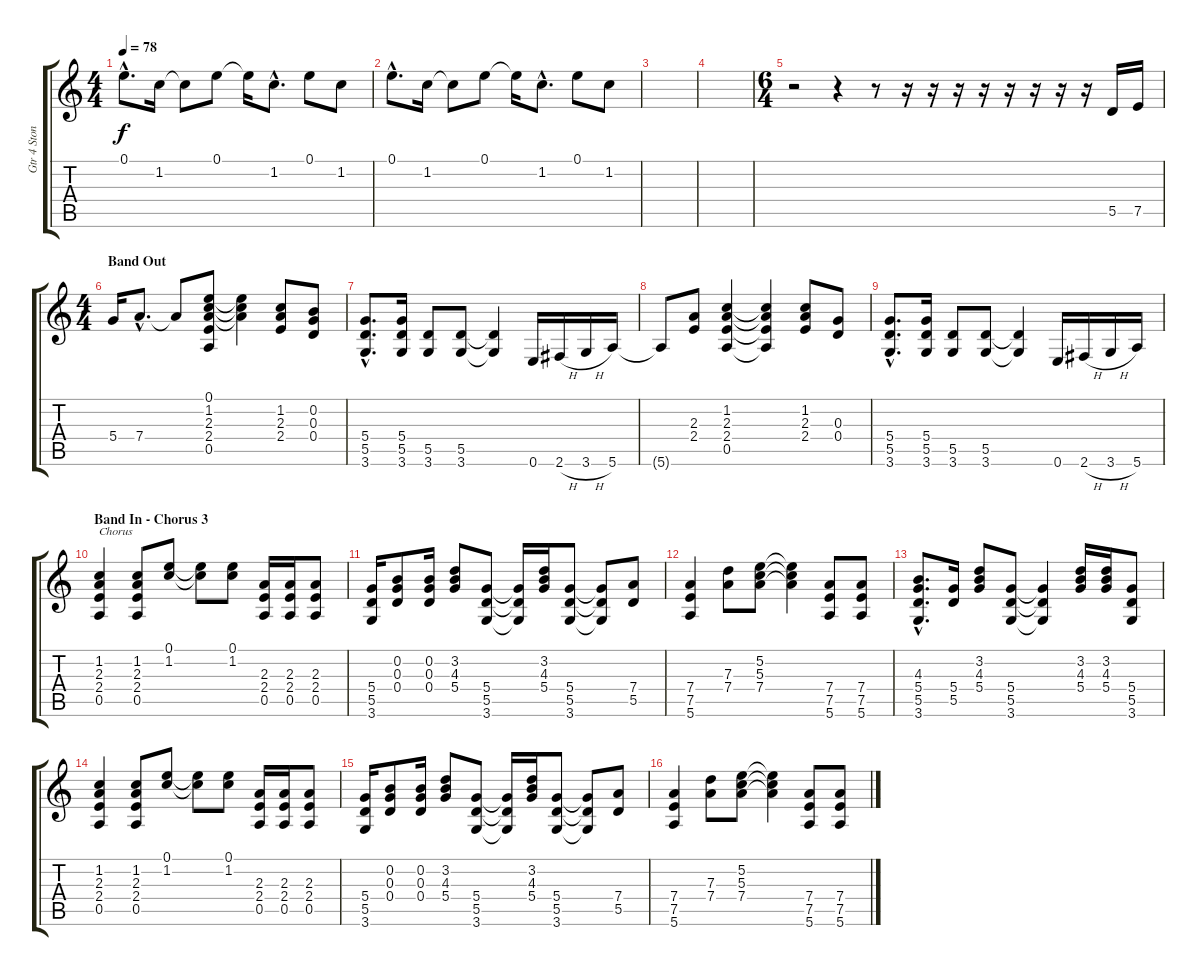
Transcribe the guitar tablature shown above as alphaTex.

\track ("Gtr 4 Stone Gossard w/dist," "Gtr 4 Ston") {instrument overdrivenguitar}
\staff {score tabs}
\tuning (E4 B3 G3 D3 A2 E2) {hide}
\ts (4 4)
\tempo 78
\clef g2
\ks c
0.1{hac}.8{d dy f} 1.2.16 1.2{t}.8 0.1.8 0.1{t}.16 1.2{hac}.8{d} 0.1.8 1.2.8 |
0.1{hac}.8{d} 1.2.16 1.2{t}.8 0.1.8 0.1{t}.16 1.2{hac}.8{d} 0.1.8 1.2.8 |
|
|
\ts (6 4)
r.2 r.4 r.8 r.16 r.16 r.16 r.16 r.16 r.16 r.16 r.16 5.5.16 7.5.16 |
\ts (4 4)
\section ("" "Band Out")
5.4.16 7.4{hac}.8{d} 7.4{t}.8 (0.1 1.2 2.3 2.4 0.5).8 (0.1{t} 1.2{t} 2.3{t}).4 (1.2 2.3 2.4).8 (0.2 0.3 0.4).8 |
(5.4{hac} 5.5{hac} 3.6{hac}).8{d} (5.4 5.5 3.6).16 (5.5 3.6).8 (5.5 3.6).8 (5.5{t} 3.6{t}).4 0.6.16 2.6{h}.16 3.6{h}.16 5.6.16 |
5.6{t}.8 (2.3 2.4).8 (1.2 2.3 2.4 0.5).4 (1.2{t} 2.3{t} 2.4{t} 0.5{t}).4 (1.2 2.3 2.4).8 (0.3 0.4).8 |
(5.4{hac} 5.5{hac} 3.6{hac}).8{d} (5.4 5.5 3.6).16 (5.5 3.6).8 (5.5 3.6).8 (5.5{t} 3.6{t}).4 0.6.16 2.6{h}.16 3.6{h}.16 5.6.16 |
\section ("" "Band In - Chorus 3")
(1.2 2.3 2.4 0.5).4{txt "Chorus"} (1.2 2.3 2.4 0.5).8 (0.1 1.2).8 (0.1{t} 1.2{t}).8 (0.1 1.2).8 (2.3 2.4 0.5).16 (2.3 2.4 0.5).16 (2.3 2.4 0.5).8 |
(5.4 5.5 3.6).16 (0.2 0.3 0.4).8 (0.2 0.3 0.4).16 (3.2 4.3 5.4).8 (5.4 5.5 3.6).8 (5.4{t} 5.5{t} 3.6{t}).16 (3.2 4.3 5.4).16 (5.4 5.5 3.6).8 (5.4{t} 5.5{t} 3.6{t}).8 (7.4 5.5).8 |
(7.4 7.5 5.6).4 (7.3 7.4).8 (5.2 5.3 7.4).8 (5.2{t} 5.3{t} 7.4{t}).4 (7.4 7.5 5.6).8 (7.4 7.5 5.6).8 |
(4.3{hac} 5.4{hac} 5.5{hac} 3.6{hac}).8{d} (5.4 5.5).16 (3.2 4.3 5.4).8 (5.4 5.5 3.6).8 (5.4{t} 5.5{t} 3.6{t}).4 (3.2 4.3 5.4).16 (3.2 4.3 5.4).16 (5.4 5.5 3.6).8 |
(1.2 2.3 2.4 0.5).4 (1.2 2.3 2.4 0.5).8 (0.1 1.2).8 (0.1{t} 1.2{t}).8 (0.1 1.2).8 (2.3 2.4 0.5).16 (2.3 2.4 0.5).16 (2.3 2.4 0.5).8 |
(5.4 5.5 3.6).16 (0.2 0.3 0.4).8 (0.2 0.3 0.4).16 (3.2 4.3 5.4).8 (5.4 5.5 3.6).8 (5.4{t} 5.5{t} 3.6{t}).16 (3.2 4.3 5.4).16 (5.4 5.5 3.6).8 (5.4{t} 5.5{t} 3.6{t}).8 (7.4 5.5).8 |
(7.4 7.5 5.6).4 (7.3 7.4).8 (5.2 5.3 7.4).8 (5.2{t} 5.3{t} 7.4{t}).4 (7.4 7.5 5.6).8 (7.4 7.5 5.6).8
